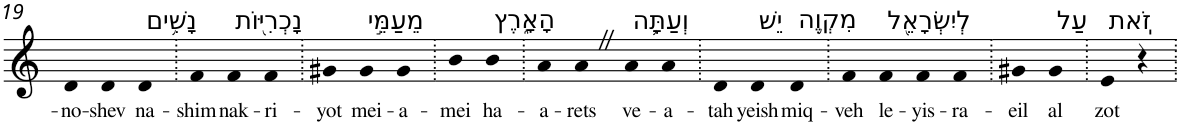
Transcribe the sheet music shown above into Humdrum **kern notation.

**kern	**text
*part1	*part1
*staff1	*staff1
*I"Piano	*
*I'Pno	*
!!LO:PB:g=z
*clefG2	*
*k[]	*
=19	=19
!	!LO:LY:b
4d	-no-
!	!LO:LY:b
4d	-shev
!LO:TX:a:t=נָשִׁ֥ים	!
!	!LO:LY:b
4d	na-
=20.	=20.
!	!LO:LY:b
4f	-shim
!LO:TX:a:t=נָכְרִיּ֖וֹת	!
!	!LO:LY:b
4f	nak-
!	!LO:LY:b
4f	-ri-
=21.	=21.
!	!LO:LY:b
4g#X	-yot
!LO:TX:a:t=מֵעַמֵּ֣י	!
!	!LO:LY:b
4g#	mei-
!	!LO:LY:b
4g#	-a-
=22.	=22.
!	!LO:LY:b
4b	-mei
!LO:TX:a:t=הָאָ֑רֶץ	!
!	!LO:LY:b
4b	ha-
=23.	=23.
!	!LO:LY:b
4a	-a-
!	!LO:LY:b
4aZ	-rets
!LO:TX:a:t=וְעַתָּ֛ה	!
!	!LO:LY:b
4a	ve-
!	!LO:LY:b
4a	-a-
=24.	=24.
!	!LO:LY:b
4d	-tah
!LO:TX:a:t=יֵשׁ	!
!	!LO:LY:b
4d	yeish
!LO:TX:a:t=מִקְוֶ֥ה	!
!	!LO:LY:b
4d	miq-
=25.	=25.
!	!LO:LY:b
4f	-veh
!LO:TX:a:t=לְיִשְׂרָאֵ֖ל	!
!	!LO:LY:b
4f	le-
!	!LO:LY:b
4f	-yis-
!	!LO:LY:b
4f	-ra-
=26.	=26.
!	!LO:LY:b
4g#X	-eil
!LO:TX:a:t=עַל	!
!	!LO:LY:b
4g#	al
=27.	=27.
!LO:TX:a:t=זֹֽאת	!
!	!LO:LY:b
4e	zot
4r	.
=.	=.
*-	*-
